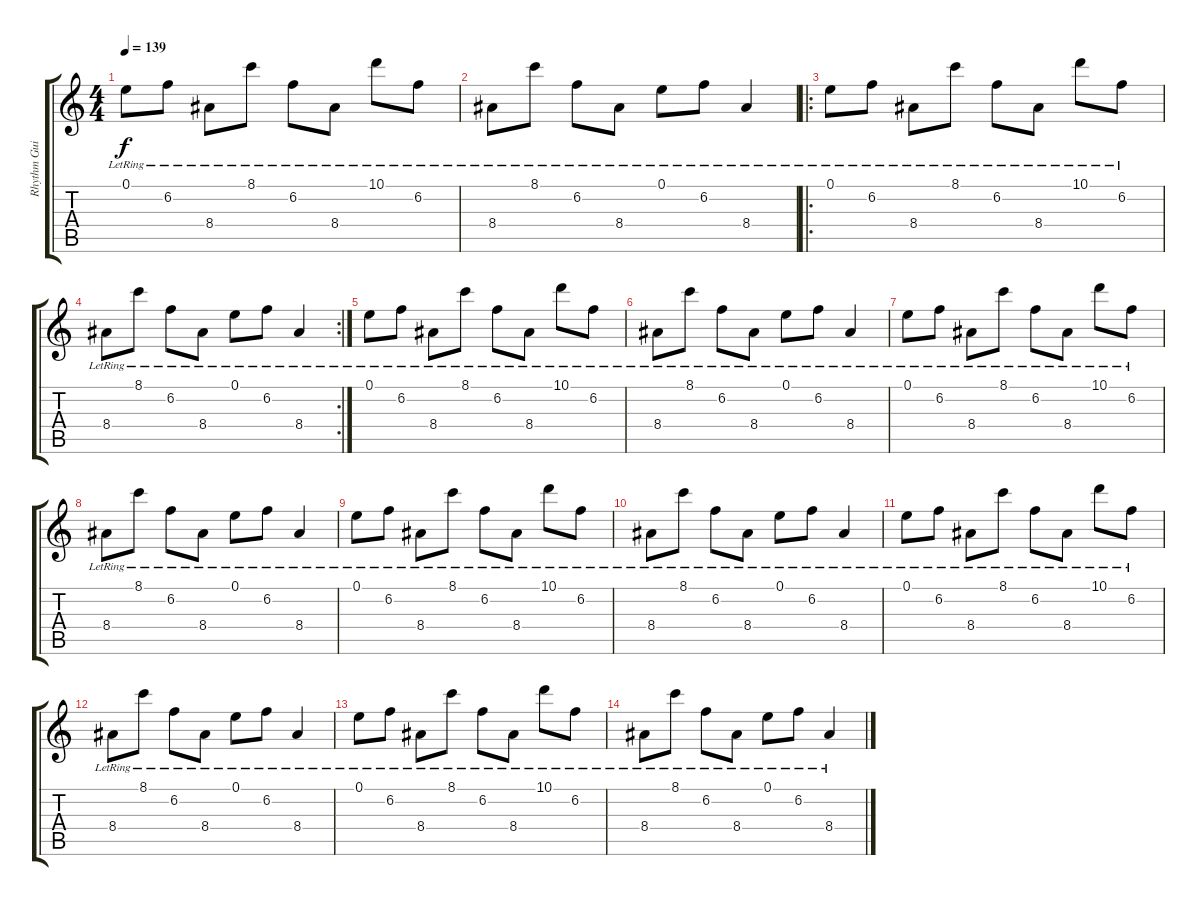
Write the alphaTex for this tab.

\track ("Rhythm Guitar I (David Gilmour)" "Rhythm Gui") {instrument electricguitarclean}
\staff {score tabs}
\tuning (E4 B3 G3 D3 A2 E2) {hide}
\ts (4 4)
\tempo 139
\clef g2
\ks c
0.1{lr}.8{dy f} 6.2{lr}.8 8.4{lr}.8 8.1{lr}.8 6.2{lr}.8 8.4{lr}.8 10.1{lr}.8 6.2{lr}.8 |
8.4{lr}.8 8.1{lr}.8 6.2{lr}.8 8.4{lr}.8 0.1{lr}.8 6.2{lr}.8 8.4{lr}.4 |
\ro
0.1{lr}.8 6.2{lr}.8 8.4{lr}.8 8.1{lr}.8 6.2{lr}.8 8.4{lr}.8 10.1{lr}.8 6.2{lr}.8 |
\rc 2
8.4{lr}.8 8.1{lr}.8 6.2{lr}.8 8.4{lr}.8 0.1{lr}.8 6.2{lr}.8 8.4{lr}.4 |
0.1{lr}.8{volume 7} 6.2{lr}.8 8.4{lr}.8 8.1{lr}.8 6.2{lr}.8 8.4{lr}.8 10.1{lr}.8 6.2{lr}.8 |
8.4{lr}.8 8.1{lr}.8 6.2{lr}.8 8.4{lr}.8 0.1{lr}.8 6.2{lr}.8 8.4{lr}.4 |
0.1{lr}.8 6.2{lr}.8 8.4{lr}.8 8.1{lr}.8 6.2{lr}.8 8.4{lr}.8 10.1{lr}.8 6.2{lr}.8 |
8.4{lr}.8 8.1{lr}.8 6.2{lr}.8 8.4{lr}.8 0.1{lr}.8 6.2{lr}.8 8.4{lr}.4 |
0.1{lr}.8 6.2{lr}.8 8.4{lr}.8 8.1{lr}.8 6.2{lr}.8 8.4{lr}.8 10.1{lr}.8 6.2{lr}.8 |
8.4{lr}.8 8.1{lr}.8 6.2{lr}.8 8.4{lr}.8 0.1{lr}.8 6.2{lr}.8 8.4{lr}.4 |
0.1{lr}.8 6.2{lr}.8 8.4{lr}.8 8.1{lr}.8 6.2{lr}.8 8.4{lr}.8 10.1{lr}.8 6.2{lr}.8 |
8.4{lr}.8 8.1{lr}.8 6.2{lr}.8 8.4{lr}.8 0.1{lr}.8 6.2{lr}.8 8.4{lr}.4 |
0.1{lr}.8 6.2{lr}.8 8.4{lr}.8 8.1{lr}.8 6.2{lr}.8 8.4{lr}.8 10.1{lr}.8 6.2{lr}.8 |
8.4{lr}.8 8.1{lr}.8 6.2{lr}.8 8.4{lr}.8 0.1{lr}.8 6.2{lr}.8 8.4{lr}.4
